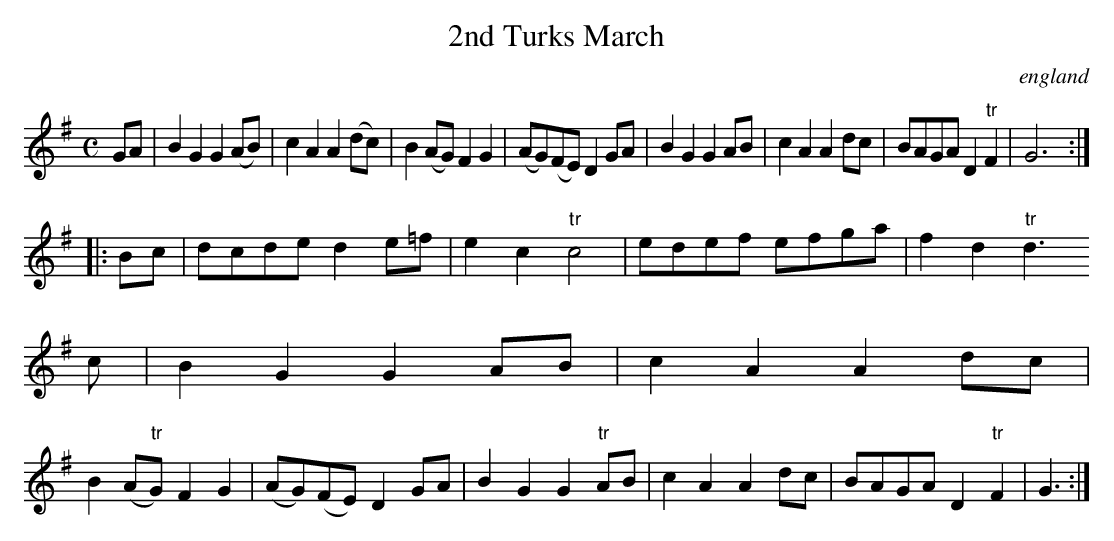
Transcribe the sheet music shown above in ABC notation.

X:1
T:2nd Turks March
O:england
M:C
K:G
GA|\
B2G2 G2(AB)| c2A2 A2(dc)| \
B2(AG) F2G2| (AG)(FE) D2GA|\
B2G2 G2AB| c2A2 A2dc| BAGA D2"tr"F2| G6::
Bc|\
dcde d2e=f| e2c2 "tr"c4| edef efga| f2d2 "tr"d3
c| B2G2 G2AB| c2A2 A2dc|
B2(A"tr"G) F2G2| (AG)(FE) D2GA| \
B2G2 G2"tr"AB| c2A2A2 dc| BAGA D2"tr"F2| G3 :|
